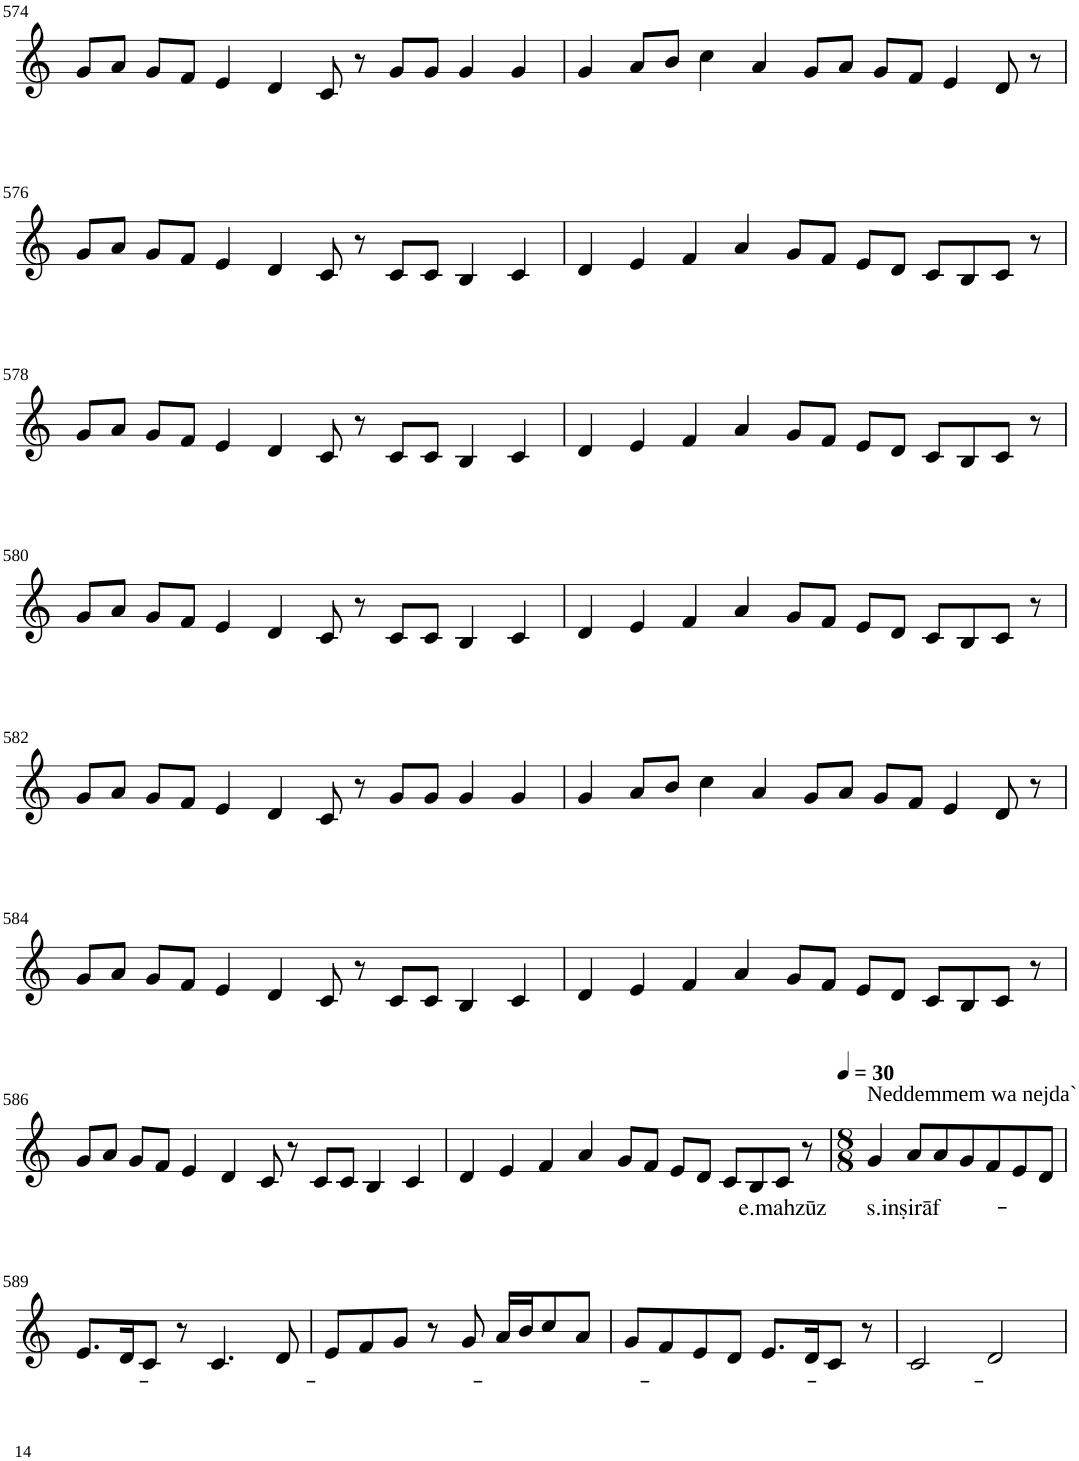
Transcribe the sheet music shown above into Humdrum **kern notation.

**kern	**text
*part1	*part1
*staff1	*staff1
*I"Violin	*
!!LO:PB:g=z
*clefG2	*
*k[]	*
*M8/4	*
=574	=574
8g/L	.
8a/J	.
8g/L	.
8f/J	.
4e/	.
4d/	.
8c/	.
8r	.
8g/L	.
8g/J	.
4g/	.
4g/	.
=575	=575
4g/	.
8a/L	.
8b/J	.
4cc\	.
4a/	.
8g/L	.
8a/J	.
8g/L	.
8f/J	.
4e/	.
8d/	.
8r	.
!!LO:LB:g=z
=576	=576
8g/L	.
8a/J	.
8g/L	.
8f/J	.
4e/	.
4d/	.
8c/	.
8r	.
8c/L	.
8c/J	.
4B/	.
4c/	.
=577	=577
4d/	.
4e/	.
4f/	.
4a/	.
8g/L	.
8f/J	.
8e/L	.
8d/J	.
8c/L	.
8B/	.
8c/J	.
8r	.
!!LO:LB:g=z
=578	=578
8g/L	.
8a/J	.
8g/L	.
8f/J	.
4e/	.
4d/	.
8c/	.
8r	.
8c/L	.
8c/J	.
4B/	.
4c/	.
=579	=579
4d/	.
4e/	.
4f/	.
4a/	.
8g/L	.
8f/J	.
8e/L	.
8d/J	.
8c/L	.
8B/	.
8c/J	.
8r	.
!!LO:LB:g=z
=580	=580
8g/L	.
8a/J	.
8g/L	.
8f/J	.
4e/	.
4d/	.
8c/	.
8r	.
8c/L	.
8c/J	.
4B/	.
4c/	.
=581	=581
4d/	.
4e/	.
4f/	.
4a/	.
8g/L	.
8f/J	.
8e/L	.
8d/J	.
8c/L	.
8B/	.
8c/J	.
8r	.
!!LO:LB:g=z
=582	=582
8g/L	.
8a/J	.
8g/L	.
8f/J	.
4e/	.
4d/	.
8c/	.
8r	.
8g/L	.
8g/J	.
4g/	.
4g/	.
=583	=583
4g/	.
8a/L	.
8b/J	.
4cc\	.
4a/	.
8g/L	.
8a/J	.
8g/L	.
8f/J	.
4e/	.
8d/	.
8r	.
!!LO:LB:g=z
=584	=584
8g/L	.
8a/J	.
8g/L	.
8f/J	.
4e/	.
4d/	.
8c/	.
8r	.
8c/L	.
8c/J	.
4B/	.
4c/	.
=585	=585
4d/	.
4e/	.
4f/	.
4a/	.
8g/L	.
8f/J	.
8e/L	.
8d/J	.
8c/L	.
8B/	.
8c/J	.
8r	.
!!LO:LB:g=z
=586	=586
8g/L	.
8a/J	.
8g/L	.
8f/J	.
4e/	.
4d/	.
8c/	.
8r	.
8c/L	.
8c/J	.
4B/	.
4c/	.
=587	=587
4d/	.
4e/	.
4f/	.
4a/	.
8g/L	.
8f/J	.
8e/L	.
8d/J	.
8c/L	.
8B/	.
!	!LO:LY:b
8c/J	e.mahzūz
8r	.
=588	=588
*M8/8	*
*MM30	*
!LO:TX:a:t=Neddemmem wa nejda`	!
!	!LO:LY:b
4g/	s.inṣirāf-
8a/L	.
8a/	.
8g/	.
8f/	.
8e/	.
8d/J	.
!!LO:LB:g=z
=589	=589
8.e/L	.
16d/K	.
8c/J	.
8r	.
4.c/	.
8d/	.
=590	=590
8e/L	.
8f/	.
8g/J	.
8r	.
8g/	.
16a/LL	.
16b/J	.
8cc/	.
8a/J	.
=591	=591
8g/L	.
8f/	.
8e/	.
8d/J	.
8.e/L	.
16d/K	.
8c/J	.
8r	.
=592	=592
2c/	.
2d/	.
=	=
*-	*-
